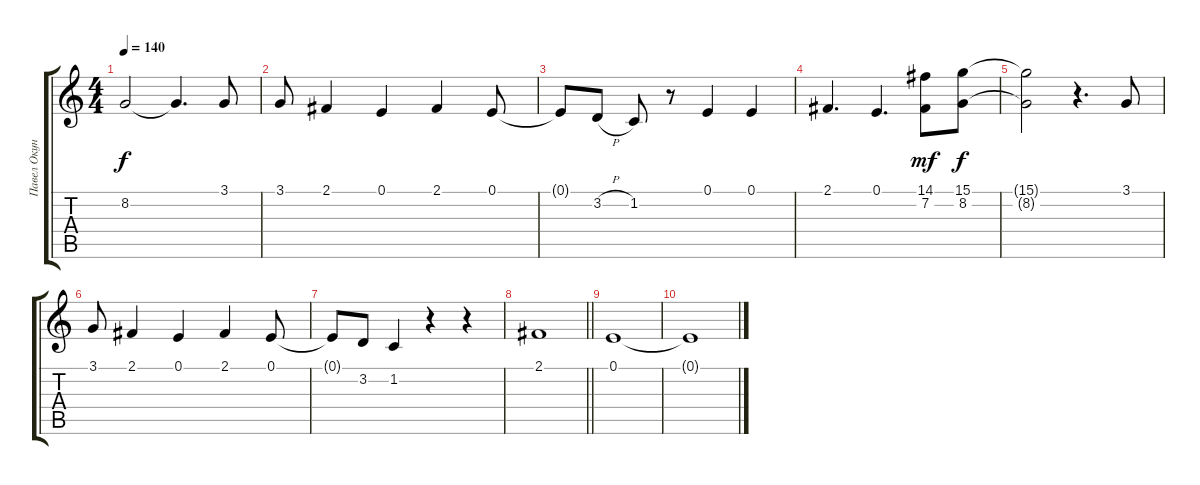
\track ("Павел Окунев" "Павел Окун") {instrument frenchhorn}
\staff {score tabs}
\tuning (E4 B3 G3 D3 A2 E2) {hide}
\ts (4 4)
\tempo 140
\clef g2
\ks c
8.2.2{dy f} 8.2{t}.4{d} 3.1.8 |
3.1.8 2.1.4 0.1.4 2.1.4 0.1.8 |
0.1{t}.8 3.2{h}.8 1.2.8 r.8 0.1.4 0.1.4 |
2.1.4{d} 0.1.4{d} (14.1 7.2).8{dy mf} (15.1 8.2).8{dy f} |
(15.1{t} 8.2{t}).2 r.4{d} 3.1.8 |
3.1.8 2.1.4 0.1.4 2.1.4 0.1.8 |
0.1{t}.8 3.2.8 1.2.4 r.4 r.4 |
\barLineRight lightlight
2.1.1 |
0.1.1 |
0.1{t}.1
